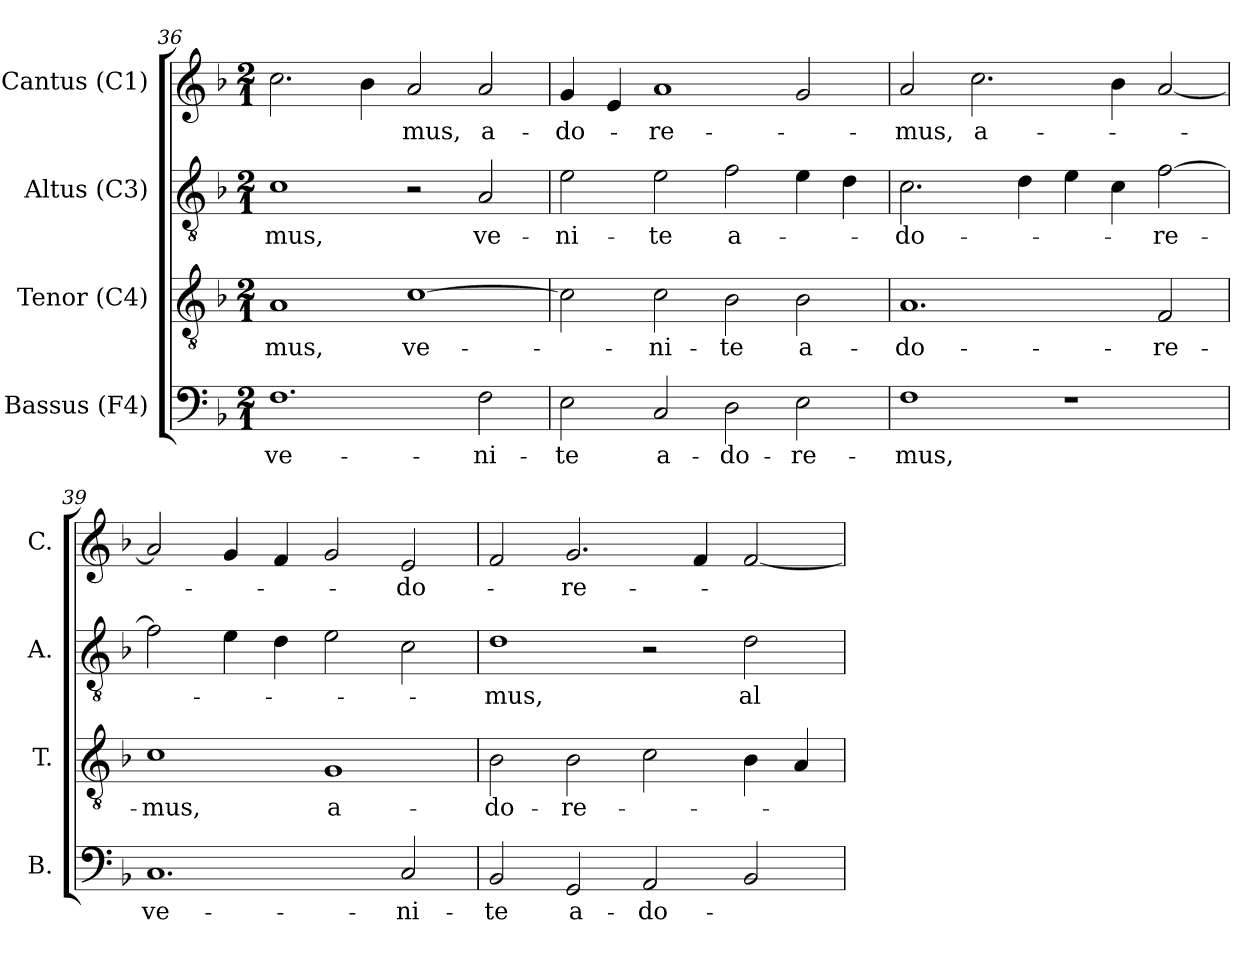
**kern	**text	**kern	**text	**kern	**text	**kern	**text
*part4	*part4	*part3	*part3	*part2	*part2	*part1	*part1
*staff4	*staff4	*staff3	*staff3	*staff2	*staff2	*staff1	*staff1
*I"Bassus (F4)	*	*I"Tenor (C4)	*	*I"Altus (C3)	*	*I"Cantus (C1)	*
*I'B.	*	*I'T.	*	*I'A.	*	*I'C.	*
*clefF4	*	*clefGv2	*	*clefGv2	*	*clefG2	*
*	*	*ITrd7c12	*	*ITrd7c12	*	*	*
*k[b-]	*	*k[b-]	*	*k[b-]	*	*k[b-]	*
*F:	*	*F:	*	*F:	*	*F:	*
*M2/1	*	*M2/1	*	*M2/1	*	*M2/1	*
=36	=36	=36	=36	=36	=36	=36	=36
!	!LO:LY:b:color=#000000	!	!	!	!	!	!
!	!	!	!LO:LY:b:color=#000000	!	!	!	!
!	!	!	!	!	!LO:LY:b:color=#000000	!	!
1.Fi	ve-	1AAi	-mus,	1Ci	-mus,	2.cci\	.
.	.	.	.	.	.	4b-i\	.
!	!	!	!LO:LY:b:color=#000000	!	!	!	!
!	!	!	!	!	!	!	!LO:LY:b:color=#000000
.	.	[1Ci	ve-	2r	.	2ai/	-mus,
!	!LO:LY:b:color=#000000	!	!	!	!	!	!
!	!	!	!	!	!LO:LY:b:color=#000000	!	!
!	!	!	!	!	!	!	!LO:LY:b:color=#000000
2Fi\	-ni-	.	.	2AAi/	ve-	2ai/	a-
!!LO:LB:g=z
=37	=37	=37	=37	=37	=37	=37	=37
!	!LO:LY:b:color=#000000	!	!	!	!	!	!
!	!	!	!	!	!LO:LY:b:color=#000000	!	!
!	!	!	!	!	!	!	!LO:LY:b:color=#000000
2Ei\	-te	2Ci\]	.	2Ei\	-ni-	4gi/	-do-
.	.	.	.	.	.	4ei/	.
!	!LO:LY:b:color=#000000	!	!	!	!	!	!
!	!	!	!LO:LY:b:color=#000000	!	!	!	!
!	!	!	!	!	!LO:LY:b:color=#000000	!	!
!	!	!	!	!	!	!	!LO:LY:b:color=#000000
2Ci/	a-	2Ci\	-ni-	2Ei\	-te	1ai	-re-
!	!LO:LY:b:color=#000000	!	!	!	!	!	!
!	!	!	!LO:LY:b:color=#000000	!	!	!	!
!	!	!	!	!	!LO:LY:b:color=#000000	!	!
2Di\	-do-	2BB-i\	-te	2Fi\	a-	.	.
!	!LO:LY:b:color=#000000	!	!	!	!	!	!
!	!	!	!LO:LY:b:color=#000000	!	!	!	!
2Ei\	-re-	2BB-i\	a-	4Ei\	.	2gi/	.
.	.	.	.	4Di\	.	.	.
=38	=38	=38	=38	=38	=38	=38	=38
!	!LO:LY:b:color=#000000	!	!	!	!	!	!
!	!	!	!LO:LY:b:color=#000000	!	!	!	!
!	!	!	!	!	!LO:LY:b:color=#000000	!	!
!	!	!	!	!	!	!	!LO:LY:b:color=#000000
1Fi	-mus,	1.AAi	-do-	2.Ci\	-do-	2ai/	-mus,
!	!	!	!	!	!	!	!LO:LY:b:color=#000000
.	.	.	.	.	.	2.cci\	a-
.	.	.	.	4Di\	.	.	.
1r	.	.	.	4Ei\	.	.	.
.	.	.	.	4Ci\	.	4b-i\	.
!	!	!	!LO:LY:b:color=#000000	!	!	!	!
!	!	!	!	!	!LO:LY:b:color=#000000	!	!
.	.	2FFi/	-re-	[2Fi\	-re-	[2ai/	.
=39	=39	=39	=39	=39	=39	=39	=39
!	!LO:LY:b:color=#000000	!	!	!	!	!	!
!	!	!	!LO:LY:b:color=#000000	!	!	!	!
1.Ci	ve-	1Ci	-mus,	2Fi\]	.	2ai/]	.
.	.	.	.	4Ei\	.	4gi/	.
.	.	.	.	4Di\	.	4fi/	.
!	!	!	!LO:LY:b:color=#000000	!	!	!	!
.	.	1GGi	a-	2Ei\	.	2gi/	.
!	!LO:LY:b:color=#000000	!	!	!	!	!	!
!	!	!	!	!	!	!	!LO:LY:b:color=#000000
2Ci/	-ni-	.	.	2Ci\	.	2ei/	-do-
=40	=40	=40	=40	=40	=40	=40	=40
!	!LO:LY:b:color=#000000	!	!	!	!	!	!
!	!	!	!LO:LY:b:color=#000000	!	!	!	!
!	!	!	!	!	!LO:LY:b:color=#000000	!	!
2BB-i/	-te	2BB-i\	-do-	1Di	-mus,	2fi/	.
!	!LO:LY:b:color=#000000	!	!	!	!	!	!
!	!	!	!LO:LY:b:color=#000000	!	!	!	!
!	!	!	!	!	!	!	!LO:LY:b:color=#000000
2GGi/	a-	2BB-i\	-re-	.	.	2.gi/	-re-
!	!LO:LY:b:color=#000000	!	!	!	!	!	!
2AAi/	-do-	2Ci\	.	2r	.	.	.
.	.	.	.	.	.	4fi/	.
!	!	!	!	!	!LO:LY:b:color=#000000	!	!
2BB-i/	.	4BB-i\	.	2Di\	al-	[2fi/	.
.	.	4AAi/	.	.	.	.	.
=	=	=	=	=	=	=	=
*-	*-	*-	*-	*-	*-	*-	*-
